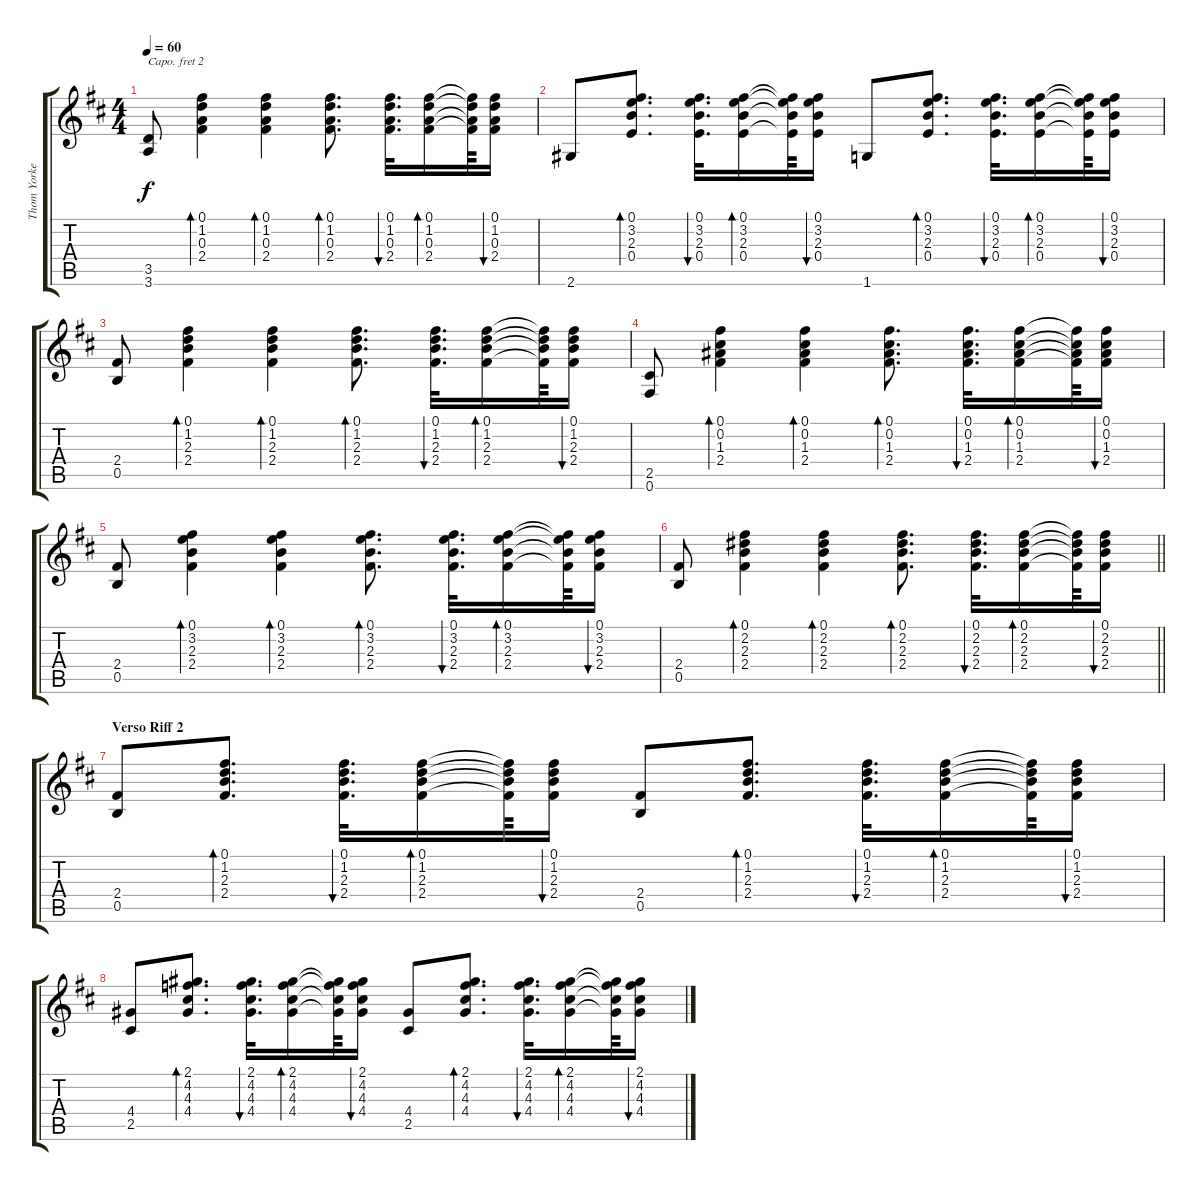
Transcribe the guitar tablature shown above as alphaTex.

\track ("Thom Yorke" "Thom Yorke") {instrument acousticguitarsteel}
\staff {score tabs}
\capo 2
\tuning (E4 B3 G3 D3 A2 E2) {hide}
\ts (4 4)
\tempo 60
\clef g2
\ks d
(3.5 3.6).8{dy f} (0.1 1.2 0.3 2.4).4{bd 30} (0.1 1.2 0.3 2.4).4{bd 30} (0.1 1.2 0.3 2.4).8{d bd 30} (0.1 1.2 0.3 2.4).32{d bu 30} (0.1 1.2 0.3 2.4).16{bd 30} (0.1{t} 1.2{t} 0.3{t} 2.4{t}).64 (0.1 1.2 0.3 2.4).16{bu 30} |
2.6.8 (0.1 3.2 2.3 0.4).8{d bd 30} (0.1 3.2 2.3 0.4).32{d bu 30} (0.1 3.2 2.3 0.4).16{bd 30} (0.1{t} 3.2{t} 2.3{t} 0.4{t}).64 (0.1 3.2 2.3 0.4).16{bu 30} 1.6.8 (0.1 3.2 2.3 0.4).8{d bd 30} (0.1 3.2 2.3 0.4).32{d bu 30} (0.1 3.2 2.3 0.4).16{bd 30} (0.1{t} 3.2{t} 2.3{t} 0.4{t}).64 (0.1 3.2 2.3 0.4).16{bu 30} |
(2.4 0.5).8 (0.1 1.2 2.3 2.4).4{bd 30} (0.1 1.2 2.3 2.4).4{bd 30} (0.1 1.2 2.3 2.4).8{d bd 30} (0.1 1.2 2.3 2.4).32{d bu 30} (0.1 1.2 2.3 2.4).16{bd 30} (0.1{t} 1.2{t} 2.3{t} 2.4{t}).64 (0.1 1.2 2.3 2.4).16{bu 30} |
(2.5 0.6).8 (0.1 0.2 1.3 2.4).4{bd 30} (0.1 0.2 1.3 2.4).4{bd 30} (0.1 0.2 1.3 2.4).8{d bd 30} (0.1 0.2 1.3 2.4).32{d bu 30} (0.1 0.2 1.3 2.4).16{bd 30} (0.1{t} 0.2{t} 1.3{t} 2.4{t}).64 (0.1 0.2 1.3 2.4).16{bu 30} |
(2.4 0.5).8 (0.1 3.2 2.3 2.4).4{bd 30} (0.1 3.2 2.3 2.4).4{bd 30} (0.1 3.2 2.3 2.4).8{d bd 30} (0.1 3.2 2.3 2.4).32{d bu 30} (0.1 3.2 2.3 2.4).16{bd 30} (0.1{t} 3.2{t} 2.3{t} 2.4{t}).64 (0.1 3.2 2.3 2.4).16{bu 30} |
\barLineRight lightlight
(2.4 0.5).8 (0.1 2.2 2.3 2.4).4{bd 30} (0.1 2.2 2.3 2.4).4{bd 30} (0.1 2.2 2.3 2.4).8{d bd 30} (0.1 2.2 2.3 2.4).32{d bu 30} (0.1 2.2 2.3 2.4).16{bd 30} (0.1{t} 2.2{t} 2.3{t} 2.4{t}).64 (0.1 2.2 2.3 2.4).16{bu 30} |
\section ("" "Verso Riff 2")
(2.4 0.5).8 (0.1 1.2 2.3 2.4).8{d bd 30} (0.1 1.2 2.3 2.4).32{d bu 30} (0.1 1.2 2.3 2.4).16{bd 30} (0.1{t} 1.2{t} 2.3{t} 2.4{t}).64 (0.1 1.2 2.3 2.4).16{bu 30} (2.4 0.5).8 (0.1 1.2 2.3 2.4).8{d bd 30} (0.1 1.2 2.3 2.4).32{d bu 30} (0.1 1.2 2.3 2.4).16{bd 30} (0.1{t} 1.2{t} 2.3{t} 2.4{t}).64 (0.1 1.2 2.3 2.4).16{bu 30} |
(4.4 2.5).8 (2.1 4.2 4.3 4.4).8{d bd 30} (2.1 4.2 4.3 4.4).32{d bu 30} (2.1 4.2 4.3 4.4).16{bd 30} (2.1{t} 4.2{t} 4.3{t} 4.4{t}).64 (2.1 4.2 4.3 4.4).16{bu 30} (4.4 2.5).8 (2.1 4.2 4.3 4.4).8{d bd 30} (2.1 4.2 4.3 4.4).32{d bu 30} (2.1 4.2 4.3 4.4).16{bd 30} (2.1{t} 4.2{t} 4.3{t} 4.4{t}).64 (2.1 4.2 4.3 4.4).16{bu 30}
